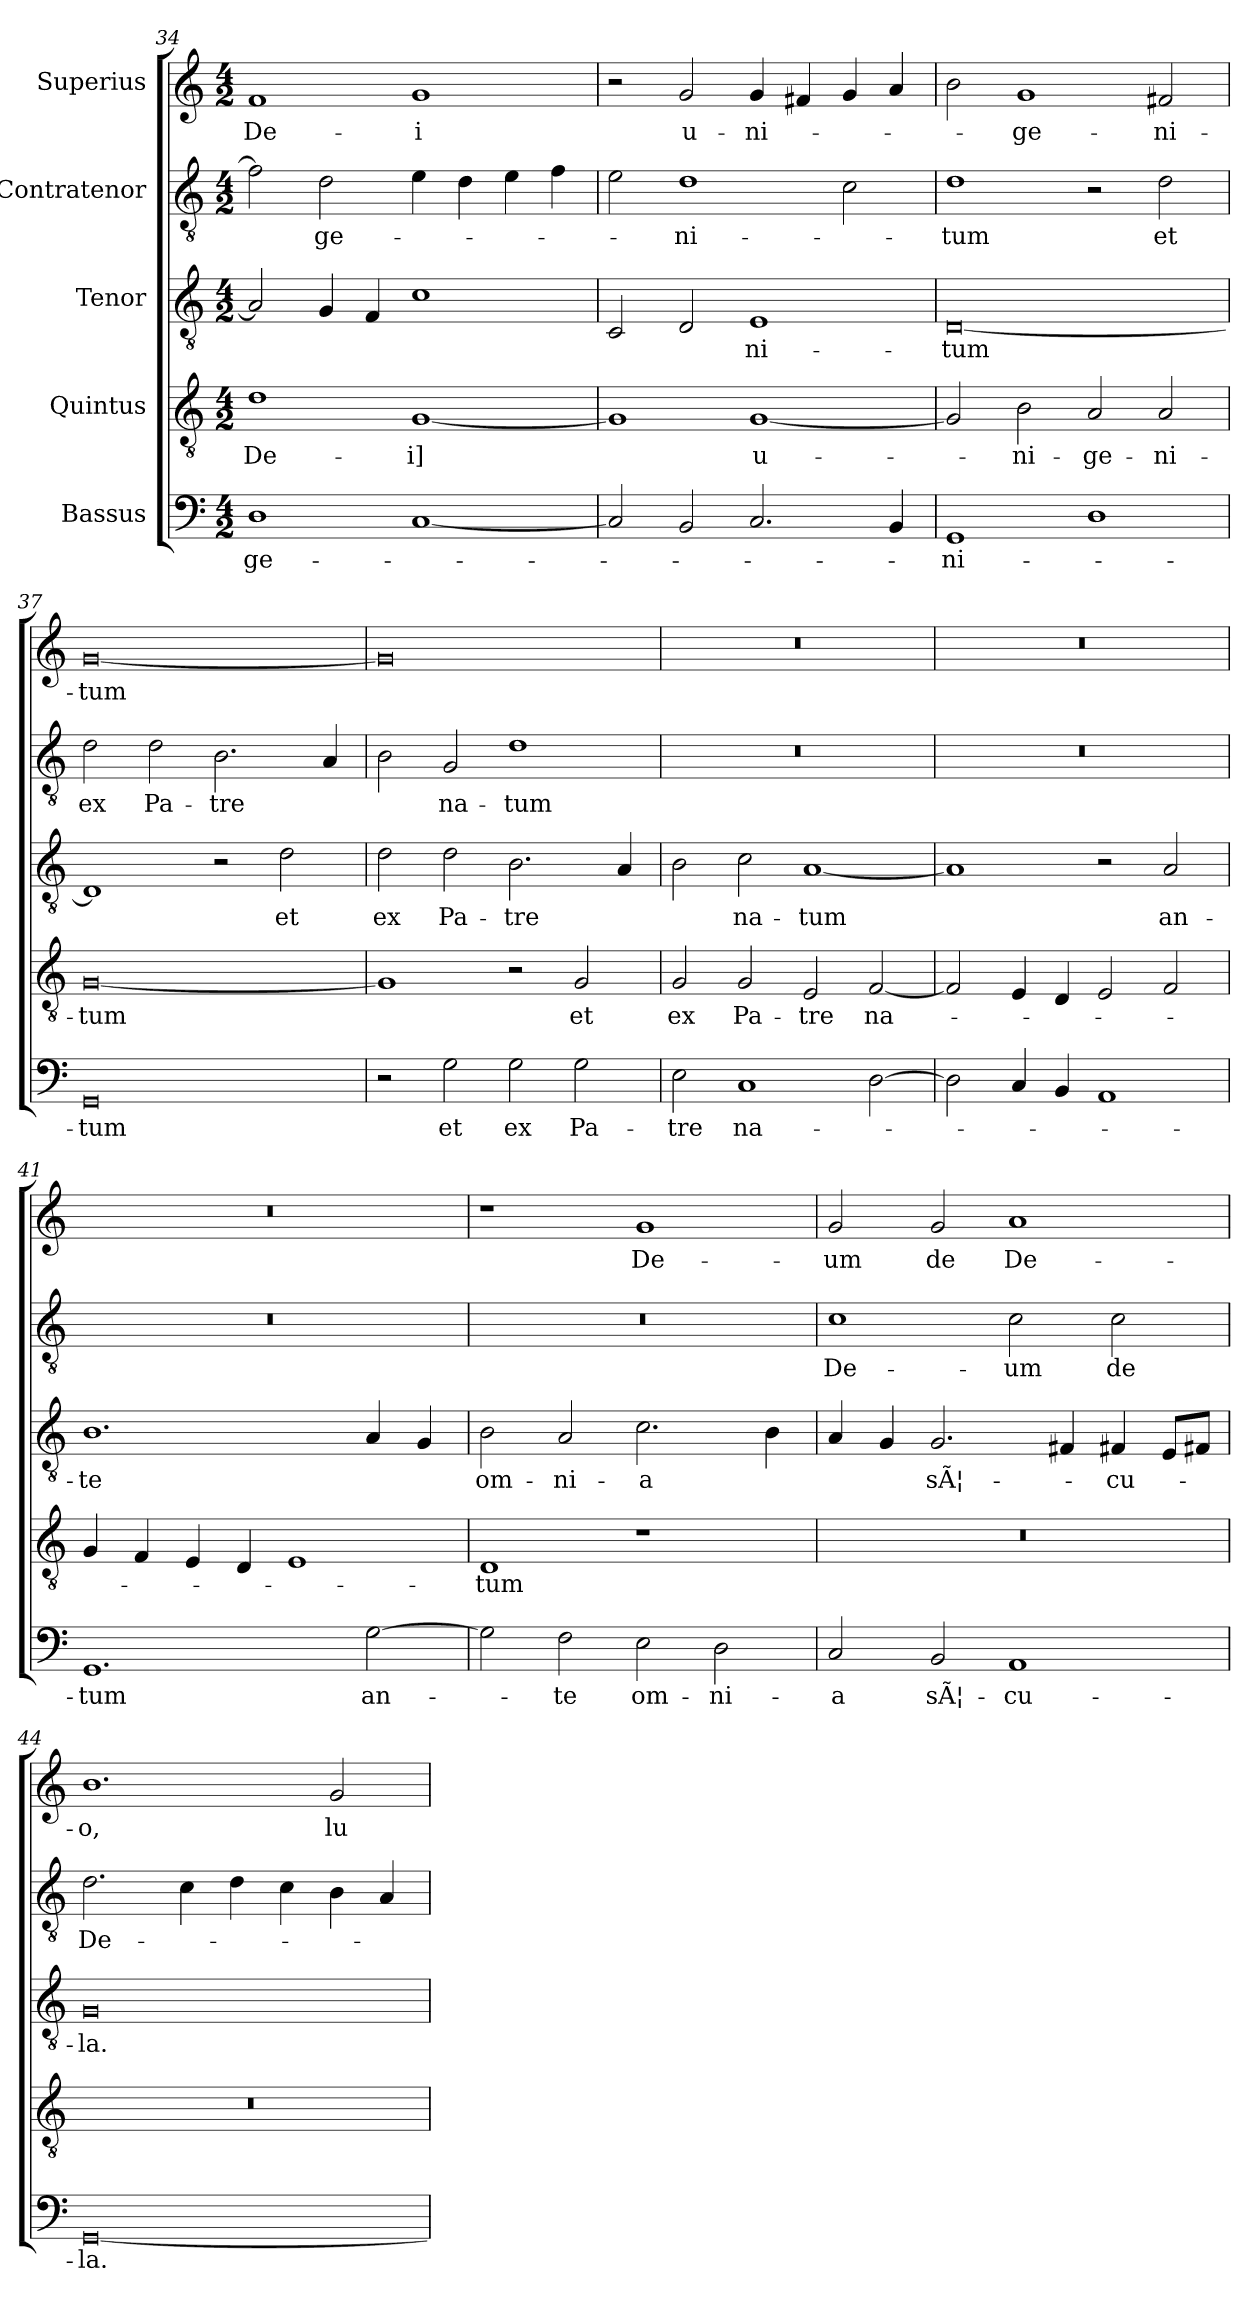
**kern	**text	**kern	**text	**kern	**text	**kern	**text	**kern	**text
*part5	*part5	*part4	*part4	*part3	*part3	*part2	*part2	*part1	*part1
*staff5	*staff5	*staff4	*staff4	*staff3	*staff3	*staff2	*staff2	*staff1	*staff1
*I"Bassus	*	*I"Quintus	*	*I"Tenor	*	*I"Contratenor	*	*I"Superius	*
*clefF4	*	*clefGv2	*	*clefGv2	*	*clefGv2	*	*clefG2	*
*k[]	*	*k[]	*	*k[]	*	*k[]	*	*k[]	*
*M4/2	*	*M4/2	*	*M4/2	*	*M4/2	*	*M4/2	*
=34	=34	=34	=34	=34	=34	=34	=34	=34	=34
1D\	-ge-	1d\	De-	2A/]	.	2f\]	.	1f/	De-
.	.	.	.	4G/	.	2d\	-ge-	.	.
.	.	.	.	4F/	.	.	.	.	.
[1C/	.	[1G/	-i]	1c\	.	4e\	.	1g/	-i
.	.	.	.	.	.	4d\	.	.	.
.	.	.	.	.	.	4e\	.	.	.
.	.	.	.	.	.	4f\	.	.	.
=35	=35	=35	=35	=35	=35	=35	=35	=35	=35
2C/]	.	1G/]	.	2C/	.	2e\	.	2r	.
2BB/	.	.	.	2D/	.	1d/	-ni-	2g/	u-
2.C/	.	[1G/	u-	1E/	-ni-	.	.	4g/	-ni-
.	.	.	.	.	.	.	.	4f#X/	.
.	.	.	.	.	.	2c\	.	4g/	.
4BB/	.	.	.	.	.	.	.	4a/	.
=36	=36	=36	=36	=36	=36	=36	=36	=36	=36
1GG/	-ni-	2G/]	.	[0D/	-tum	1d/	-tum	2b\	.
.	.	2B\	-ni-	.	.	.	.	1g/	-ge-
1D\	.	2A/	-ge-	.	.	2r	.	.	.
.	.	2A/	-ni-	.	.	2d\	et	2f#X/	-ni-
=37	=37	=37	=37	=37	=37	=37	=37	=37	=37
0GG/	-tum	[0G/	-tum	1D/]	.	2d\	ex	[0g/	-tum
.	.	.	.	.	.	2d\	Pa-	.	.
.	.	.	.	2r	.	2.B\	-tre	.	.
.	.	.	.	2d\	et	.	.	.	.
.	.	.	.	.	.	4A/	.	.	.
=38	=38	=38	=38	=38	=38	=38	=38	=38	=38
2r	.	1G/]	.	2d\	ex	2B\	.	0g/]	.
2G\	et	.	.	2d\	Pa-	2G/	na-	.	.
2G\	ex	2r	.	2.B\	-tre	1d\	-tum	.	.
2G\	Pa-	2G/	et	.	.	.	.	.	.
.	.	.	.	4A/	.	.	.	.	.
=39	=39	=39	=39	=39	=39	=39	=39	=39	=39
2E\	-tre	2G/	ex	2B\	.	0r	.	0r	.
1C/	na-	2G/	Pa-	2c\	na-	.	.	.	.
.	.	2E/	-tre	[1A/	-tum	.	.	.	.
[2D\	.	[2F/	na-	.	.	.	.	.	.
=40	=40	=40	=40	=40	=40	=40	=40	=40	=40
2D\]	.	2F/]	.	1A/]	.	0r	.	0r	.
4C/	.	4E/	.	.	.	.	.	.	.
4BB/	.	4D/	.	.	.	.	.	.	.
1AA/	.	2E/	.	2r	.	.	.	.	.
.	.	2F/	.	2A/	an-	.	.	.	.
=41	=41	=41	=41	=41	=41	=41	=41	=41	=41
1.GG/	-tum	4G/	.	1.B\	-te	0r	.	0r	.
.	.	4F/	.	.	.	.	.	.	.
.	.	4E/	.	.	.	.	.	.	.
.	.	4D/	.	.	.	.	.	.	.
.	.	1E/	.	.	.	.	.	.	.
[2G\	an-	.	.	4A/	.	.	.	.	.
.	.	.	.	4G/	.	.	.	.	.
=42	=42	=42	=42	=42	=42	=42	=42	=42	=42
2G\]	.	1D/	-tum	2B\	om-	0r	.	1r	.
2F\	-te	.	.	2A/	-ni-	.	.	.	.
2E\	om-	1r	.	2.c\	-a	.	.	1g/	De-
2D\	-ni-	.	.	.	.	.	.	.	.
.	.	.	.	4B\	.	.	.	.	.
=43	=43	=43	=43	=43	=43	=43	=43	=43	=43
2C/	-a	0r	.	4A/	.	1c/	De-	2g/	-um
.	.	.	.	4G/	.	.	.	.	.
2BB/	sÃ¦-	.	.	2.G/	sÃ¦-	.	.	2g/	de
1AA/	-cu-	.	.	.	.	2c\	-um	1a/	De-
.	.	.	.	4F#X/	.	.	.	.	.
.	.	.	.	4F#X/	-cu-	2c\	de	.	.
.	.	.	.	8E/L	.	.	.	.	.
.	.	.	.	8F#X/J	.	.	.	.	.
=44	=44	=44	=44	=44	=44	=44	=44	=44	=44
[0GG/	-la.	0r	.	0G/	-la.	2.d\	De-	1.b\	-o,
.	.	.	.	.	.	4c\	.	.	.
.	.	.	.	.	.	4d\	.	.	.
.	.	.	.	.	.	4c\	.	.	.
.	.	.	.	.	.	4B\	.	2g/	lu-
.	.	.	.	.	.	4A/	.	.	.
=	=	=	=	=	=	=	=	=	=
*-	*-	*-	*-	*-	*-	*-	*-	*-	*-
